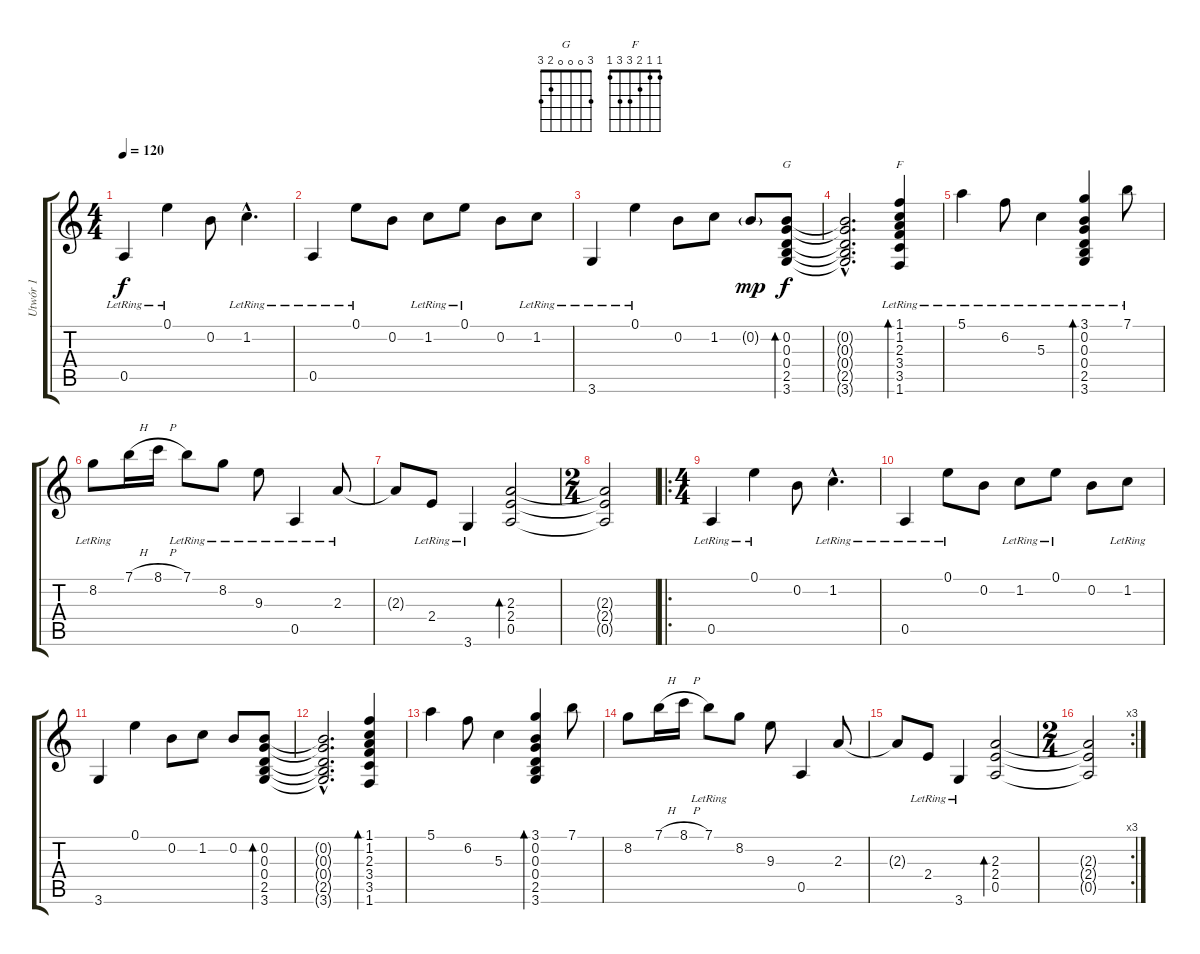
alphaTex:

\track ("Utwór 1" "Utwór 1") {instrument acousticguitarsteel}
\staff {score tabs}
\tuning (E4 B3 G3 D3 A2 E2) {hide}
\chord ("G" 3 0 0 0 2 3)
\chord ("F" 1 1 2 3 3 1)
\ts (4 4)
\tempo 120
\clef g2
\ks c
0.5{lr}.4{dy f instrument acousticguitarsteel} 0.1{lr}.4 0.2.8 1.2{hac lr}.4{d} |
0.5{lr}.4 0.1{lr}.8 0.2.8 1.2{lr}.8 0.1{lr}.8 0.2.8 1.2{lr}.8 |
3.6{lr}.4 0.1{lr}.4 0.2.8 1.2.8 0.2{g}.8{dy mp} (0.2 0.3 0.4 2.5 3.6).8{bd 60 ch "G" dy f} |
(0.2{hac t} 0.3{hac t} 0.4{hac t} 2.5{hac t} 3.6{hac t}).2{d} (1.1{lr} 1.2{lr} 2.3{lr} 3.4{lr} 3.5{lr} 1.6{lr}).4{bd 60 ch "F"} |
5.1{lr}.4 6.2{lr}.8 5.3{lr}.4 (3.1{lr} 0.2{lr} 0.3{lr} 0.4{lr} 2.5{lr} 3.6{lr}).4{bd 60} 7.1{lr}.8 |
8.2{lr}.8 7.1{h}.16 8.1{h}.16 7.1{lr}.8 8.2{lr}.8 9.3{lr}.8 0.5{lr}.4 2.3{lr}.8 |
2.3{t}.8 2.4{lr}.8 3.6{lr}.4 (2.3 2.4 0.5).2{bd 60} |
\ts (2 4)
(2.3{t} 2.4{t} 0.5{t}).2 |
\ro
\ts (4 4)
0.5{lr}.4 0.1{lr}.4 0.2.8 1.2{hac lr}.4{d} |
0.5{lr}.4 0.1{lr}.8 0.2.8 1.2{lr}.8 0.1{lr}.8 0.2.8 1.2{lr}.8 |
3.6.4 0.1.4 0.2.8 1.2.8 0.2.8 (0.2 0.3 0.4 2.5 3.6).8{bd 60} |
(0.2{hac t} 0.3{hac t} 0.4{hac t} 2.5{hac t} 3.6{hac t}).2{d} (1.1 1.2 2.3 3.4 3.5 1.6).4{bd 60} |
5.1.4 6.2.8 5.3.4 (3.1 0.2 0.3 0.4 2.5 3.6).4{bd 60} 7.1.8 |
8.2.8 7.1{h}.16 8.1{h}.16 7.1{lr}.8 8.2.8 9.3.8 0.5.4 2.3.8 |
2.3{t}.8 2.4{lr}.8 3.6{lr}.4 (2.3 2.4 0.5).2{bd 60} |
\rc 3
\ts (2 4)
(2.3{t} 2.4{t} 0.5{t}).2
